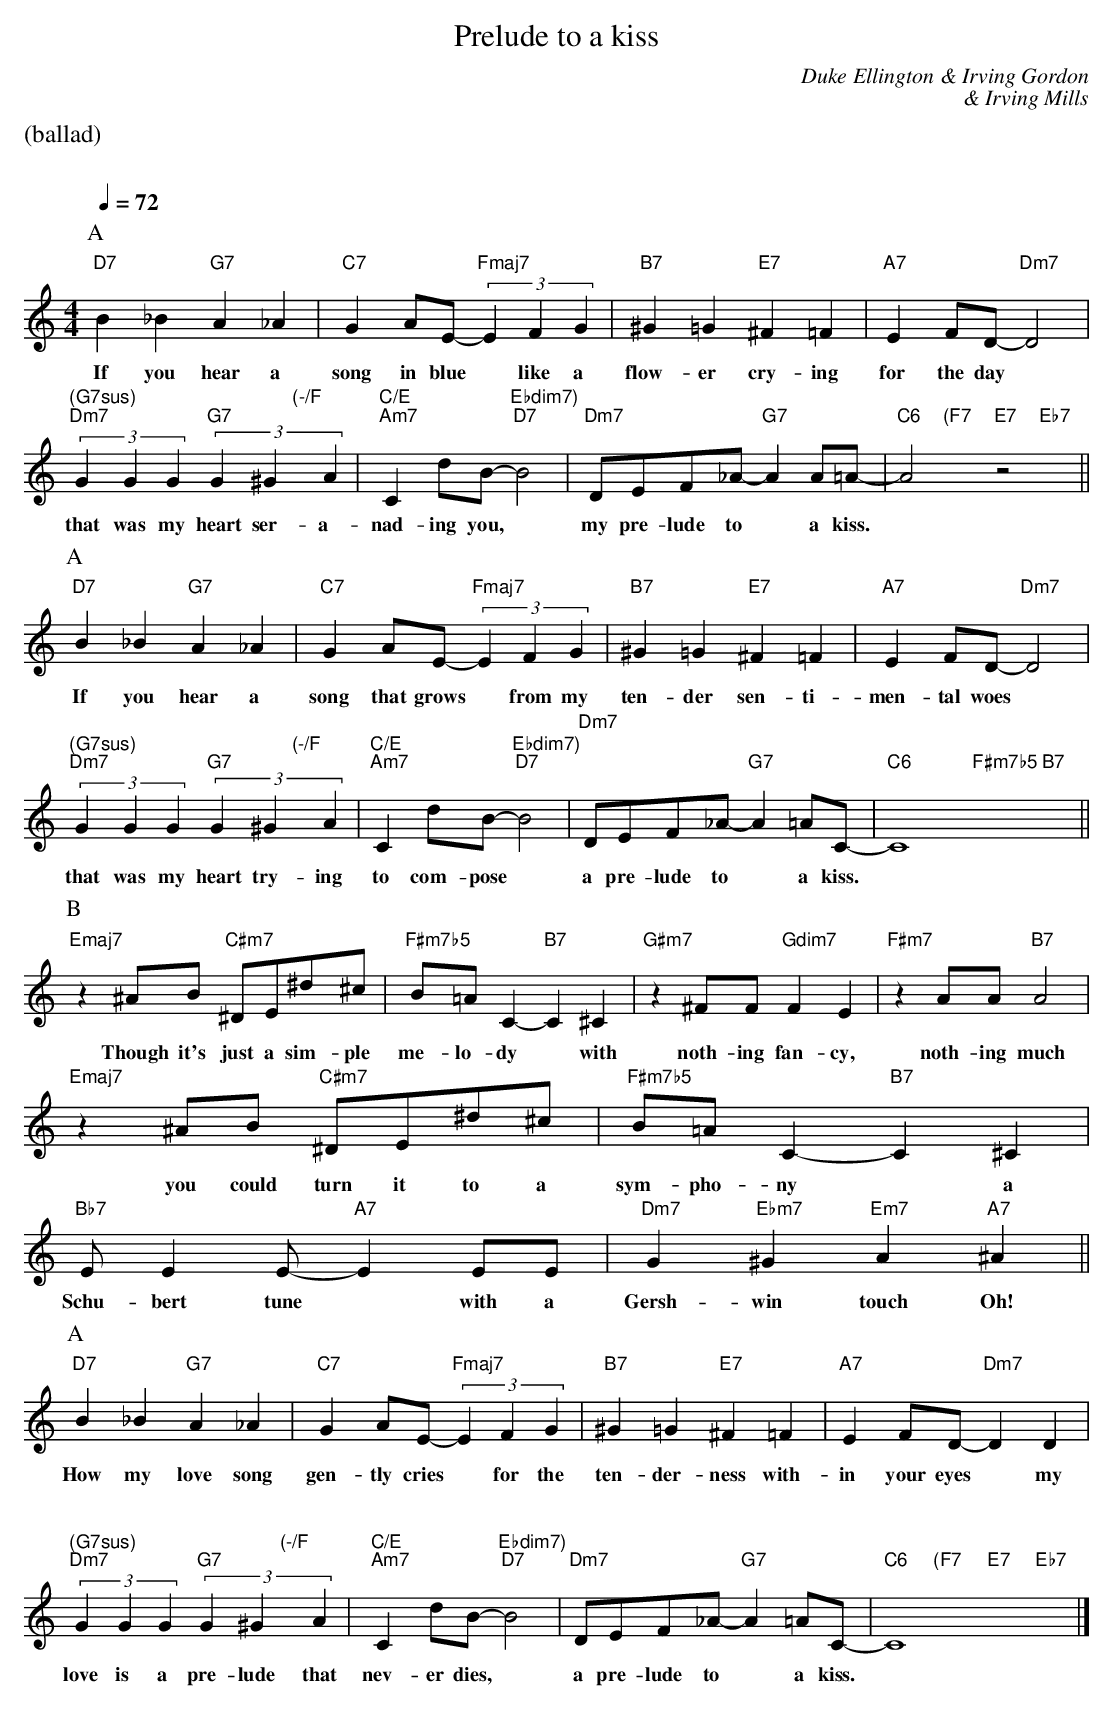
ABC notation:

X:1
T: Prelude to a kiss
M:4/4
L:1/4
C:Duke Ellington & Irving Gordon
C:& Irving Mills
Q:1/4=72
%%staves (chords melody)
K:C
%%text (ballad)
%%vskip 20
P: A
V:chords
"D7"x2 "G7"x2 | "C7"x2 "Fmaj7"x2 | "B7"x2 "E7"x2 | "A7"x2 "Dm7"x2 |
"(G7sus)""Dm7"x2 "G7"x"(-/F"" "x | "C/E""Am7"x2 "Ebdim7)""D7"x2 | "Dm7"x2 "G7"x2 | "C6"x"(F7"x "E7"x"Eb7"x ||
V:melody
B_B A_A | GA/E/- (3EFG | ^G=G ^F=F | EF/D/- D2 |
w:If you hear a song in blue * like a flow-er cry-ing for the day*
(3GGG (3G^GA | Cd/B/- B2 | D/E/F/_A/- AA/=A/- | A2 z2 ||
w:that was my heart ser-a-nad-ing you, * my pre-lude to * a kiss.*
P: A
V:chords
"D7"x2 "G7"x2 | "C7"x2 "Fmaj7"x2 | "B7"x2 "E7"x2 | "A7"x2 "Dm7"x2 |
"(G7sus)""Dm7"x2 "G7"x"(-/F"" "x | "C/E""Am7"x2 "Ebdim7)""D7"x2 | "Dm7"x2 "G7"x2 | "C6"xx "F#m7b5"x"B7"x ||
V:melody
B_B A_A | GA/E/- (3EFG | ^G=G ^F=F | EF/D/- D2 |
w:If you hear a song that grows * from my ten-der sen-ti-men-tal woes*
(3GGG (3G^GA | Cd/B/- B2 | D/E/F/_A/- A=A/C/- | C4 ||
w:that was my heart try-ing to com-pose * a pre-lude to * a kiss.*
P: B
V:chords
"Emaj7"x2 "C#m7"x2 | "F#m7b5"x2 "B7"x2 | "G#m7"x2 "Gdim7"x2 | "F#m7"x2 "B7"x2 |
"Emaj7"x2 "C#m7"x2 | "F#m7b5"x2 "B7"x2 | "Bb7"x2 "A7"x2 | "Dm7"x"Ebm7"x "Em7"x"A7"x ||
V:melody
z^A/B/ ^D/E/^d/^c/ | B/=A/C- C^C | z^F/F/ FE | zA/A/ A2 |
w:Though it's just a sim-ple me-lo-dy * with noth-ing fan-cy, noth-ing much
z^A/B/ ^D/E/^d/^c/ | B/=A/C- C^C | E/EE/- EE/E/ | G^G A^A ||
w:you could turn it to a sym-pho-ny * a Schu-bert tune * with a Gersh-win touch Oh!
P: A
V:chords
"D7"x2 "G7"x2 | "C7"x2 "Fmaj7"x2 | "B7"x2 "E7"x2 | "A7"x2 "Dm7"x2 |
"(G7sus)""Dm7"x2 "G7"x"(-/F"" "x | "C/E""Am7"x2 "Ebdim7)""D7"x2 | "Dm7"x2 "G7"x2 | "C6"x"(F7"x "E7"x"Eb7"x |]
V:melody
B_B A_A | GA/E/- (3EFG | ^G=G ^F=F | EF/D/- DD |
w:How my love song gen-tly cries * for the ten-der-ness with-in your eyes * my
(3GGG (3G^GA | Cd/B/- B2 | D/E/F/_A/- A=A/C/- | C4 |]
w:love is a pre-lude that nev-er dies, * a pre-lude to * a kiss.*
